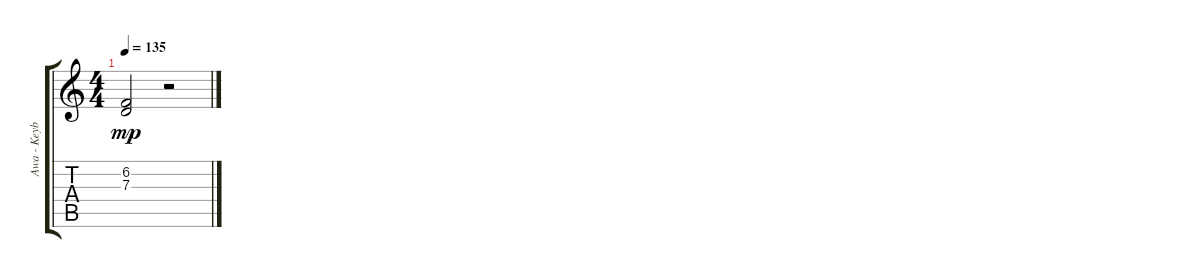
\track ("Awa - Keyboard" "Awa - Keyb") {instrument pad4choir}
\staff {score tabs}
\tuning (E4 B3 G3 D3 A2 E2) {hide}
\ts (4 4)
\tempo 135
\clef g2
\ks c
(6.2{t} 7.3{t}).2{dy mp} r.2
